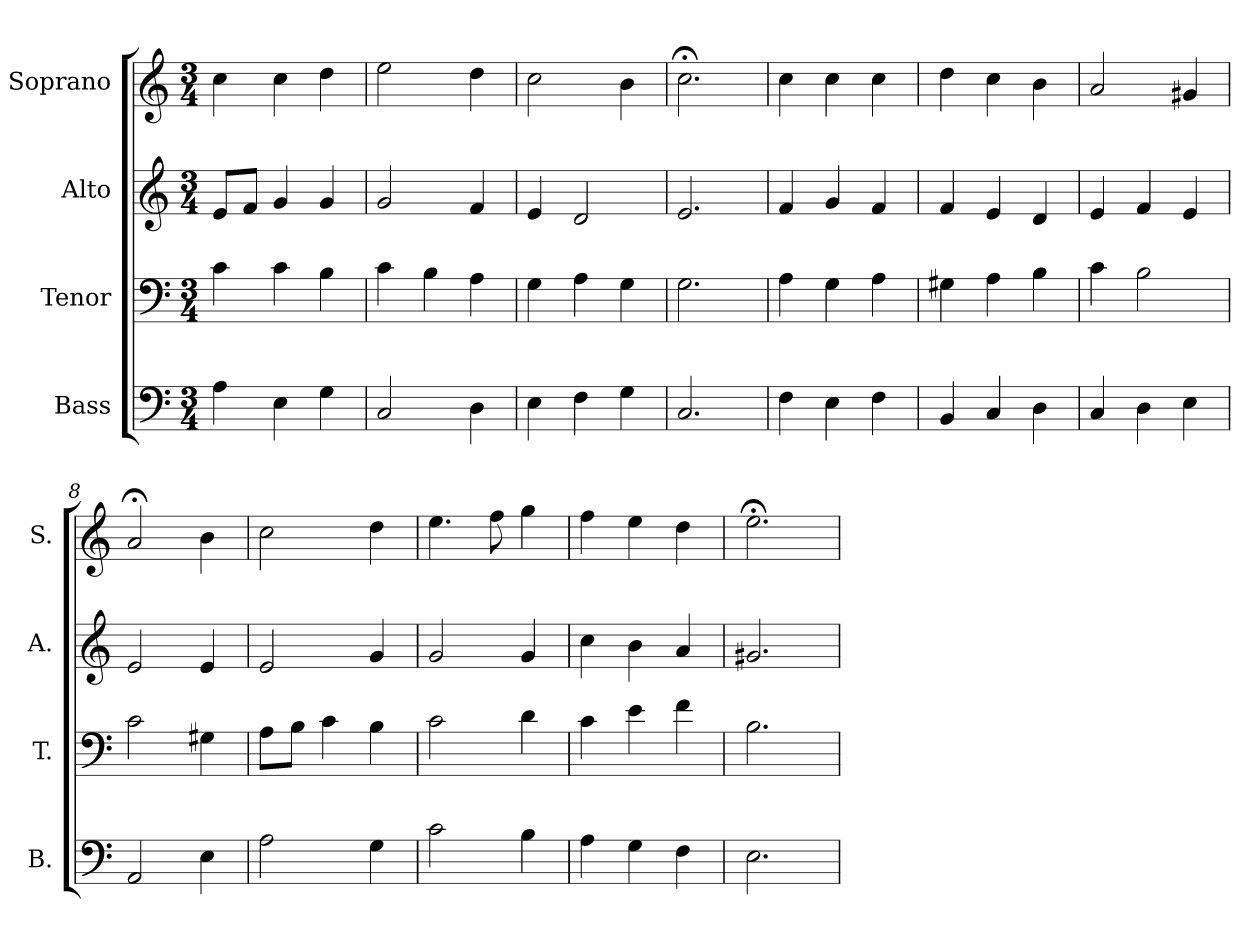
**kern	**kern	**kern	**kern
*part4	*part3	*part2	*part1
*staff4	*staff3	*staff2	*staff1
*I"Bass	*I"Tenor	*I"Alto	*I"Soprano
*I'B.	*I'T.	*I'A.	*I'S.
*clefF4	*clefF4	*clefG2	*clefG2
*k[]	*k[]	*k[]	*k[]
*a:	*a:	*a:	*a:
*M3/4	*M3/4	*M3/4	*M3/4
=1	=1	=1	=1
4A\	4c\	8e/L	4cc\
.	.	8f/J	.
4E\	4c\	4g/	4cc\
4G\	4B\	4g/	4dd\
=2	=2	=2	=2
2C/	4c\	2g/	2ee\
.	4B\	.	.
4D\	4A\	4f/	4dd\
=3	=3	=3	=3
4E\	4G\	4e/	2cc\
4F\	4A\	2d/	.
4G\	4G\	.	4b\
=4	=4	=4	=4
2.C/	2.G\	2.e/	2.cc;<\
=5	=5	=5	=5
4F\	4A\	4f/	4cc\
4E\	4G\	4g/	4cc\
4F\	4A\	4f/	4cc\
=6	=6	=6	=6
4BB/	4G#X\	4f/	4dd\
4C/	4A\	4e/	4cc\
4D\	4B\	4d/	4b\
=7	=7	=7	=7
4C/	4c\	4e/	2a/
4D\	2B\	4f/	.
4E\	.	4e/	4g#X/
=8	=8	=8	=8
2AA/	2c\	2e/	2a;</
4E\	4G#X\	4e/	4b\
!!LO:LB:g=z
=9	=9	=9	=9
2A\	8A\L	2e/	2cc\
.	8B\J	.	.
.	4c\	.	.
4G\	4B\	4g/	4dd\
=10	=10	=10	=10
2c\	2c\	2g/	4.ee\
.	.	.	8ff\
4B\	4d\	4g/	4gg\
=11	=11	=11	=11
4A\	4c\	4cc\	4ff\
4G\	4e\	4b\	4ee\
4F\	4f\	4a/	4dd\
=12	=12	=12	=12
2.E\	2.B\	2.g#X/	2.ee;<\
=	=	=	=
*-	*-	*-	*-
